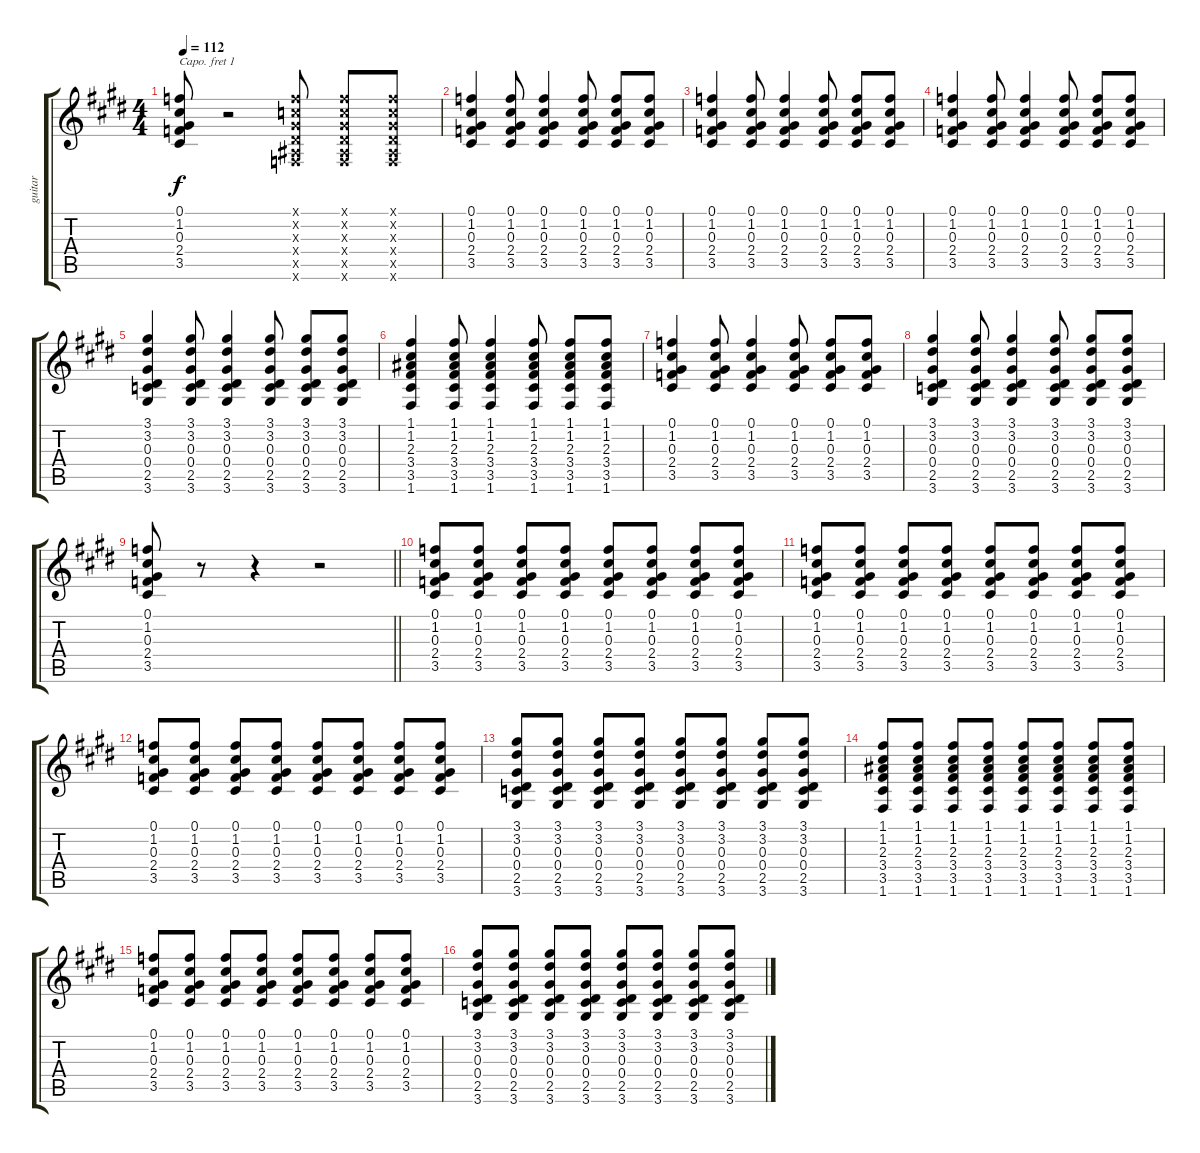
\track ("guitar" "guitar") {instrument acousticguitarsteel}
\staff {score tabs}
\capo 1
\tuning (E4 B3 G3 D3 A2 E2) {hide}
\ts (4 4)
\tempo 112
\clef g2
\ks e
(0.1 1.2 0.3 2.4 3.5).8{dy f} r.2 (0.1{x} 0.2{x} 0.3{x} 0.4{x} 0.5{x} 0.6{x}).8 (0.1{x} 0.2{x} 0.3{x} 0.4{x} 0.5{x} 0.6{x}).8 (0.1{x} 0.2{x} 0.3{x} 0.4{x} 0.5{x} 0.6{x}).8 |
(0.1 1.2 0.3 2.4 3.5).4 (0.1 1.2 0.3 2.4 3.5).8 (0.1 1.2 0.3 2.4 3.5).4 (0.1 1.2 0.3 2.4 3.5).8 (0.1 1.2 0.3 2.4 3.5).8 (0.1 1.2 0.3 2.4 3.5).8 |
(0.1 1.2 0.3 2.4 3.5).4 (0.1 1.2 0.3 2.4 3.5).8 (0.1 1.2 0.3 2.4 3.5).4 (0.1 1.2 0.3 2.4 3.5).8 (0.1 1.2 0.3 2.4 3.5).8 (0.1 1.2 0.3 2.4 3.5).8 |
(0.1 1.2 0.3 2.4 3.5).4 (0.1 1.2 0.3 2.4 3.5).8 (0.1 1.2 0.3 2.4 3.5).4 (0.1 1.2 0.3 2.4 3.5).8 (0.1 1.2 0.3 2.4 3.5).8 (0.1 1.2 0.3 2.4 3.5).8 |
(3.1 3.2 0.3 0.4 2.5 3.6).4 (3.1 3.2 0.3 0.4 2.5 3.6).8 (3.1 3.2 0.3 0.4 2.5 3.6).4 (3.1 3.2 0.3 0.4 2.5 3.6).8 (3.1 3.2 0.3 0.4 2.5 3.6).8 (3.1 3.2 0.3 0.4 2.5 3.6).8 |
(1.1 1.2 2.3 3.4 3.5 1.6).4 (1.1 1.2 2.3 3.4 3.5 1.6).8 (1.1 1.2 2.3 3.4 3.5 1.6).4 (1.1 1.2 2.3 3.4 3.5 1.6).8 (1.1 1.2 2.3 3.4 3.5 1.6).8 (1.1 1.2 2.3 3.4 3.5 1.6).8 |
(0.1 1.2 0.3 2.4 3.5).4 (0.1 1.2 0.3 2.4 3.5).8 (0.1 1.2 0.3 2.4 3.5).4 (0.1 1.2 0.3 2.4 3.5).8 (0.1 1.2 0.3 2.4 3.5).8 (0.1 1.2 0.3 2.4 3.5).8 |
(3.1 3.2 0.3 0.4 2.5 3.6).4 (3.1 3.2 0.3 0.4 2.5 3.6).8 (3.1 3.2 0.3 0.4 2.5 3.6).4 (3.1 3.2 0.3 0.4 2.5 3.6).8 (3.1 3.2 0.3 0.4 2.5 3.6).8 (3.1 3.2 0.3 0.4 2.5 3.6).8 |
\barLineRight lightlight
(0.1 1.2 0.3 2.4 3.5).8 r.8 r.4 r.2 |
(0.1 1.2 0.3 2.4 3.5).8 (0.1 1.2 0.3 2.4 3.5).8 (0.1 1.2 0.3 2.4 3.5).8 (0.1 1.2 0.3 2.4 3.5).8 (0.1 1.2 0.3 2.4 3.5).8 (0.1 1.2 0.3 2.4 3.5).8 (0.1 1.2 0.3 2.4 3.5).8 (0.1 1.2 0.3 2.4 3.5).8 |
(0.1 1.2 0.3 2.4 3.5).8 (0.1 1.2 0.3 2.4 3.5).8 (0.1 1.2 0.3 2.4 3.5).8 (0.1 1.2 0.3 2.4 3.5).8 (0.1 1.2 0.3 2.4 3.5).8 (0.1 1.2 0.3 2.4 3.5).8 (0.1 1.2 0.3 2.4 3.5).8 (0.1 1.2 0.3 2.4 3.5).8 |
(0.1 1.2 0.3 2.4 3.5).8 (0.1 1.2 0.3 2.4 3.5).8 (0.1 1.2 0.3 2.4 3.5).8 (0.1 1.2 0.3 2.4 3.5).8 (0.1 1.2 0.3 2.4 3.5).8 (0.1 1.2 0.3 2.4 3.5).8 (0.1 1.2 0.3 2.4 3.5).8 (0.1 1.2 0.3 2.4 3.5).8 |
(3.1 3.2 0.3 0.4 2.5 3.6).8 (3.1 3.2 0.3 0.4 2.5 3.6).8 (3.1 3.2 0.3 0.4 2.5 3.6).8 (3.1 3.2 0.3 0.4 2.5 3.6).8 (3.1 3.2 0.3 0.4 2.5 3.6).8 (3.1 3.2 0.3 0.4 2.5 3.6).8 (3.1 3.2 0.3 0.4 2.5 3.6).8 (3.1 3.2 0.3 0.4 2.5 3.6).8 |
(1.1 1.2 2.3 3.4 3.5 1.6).8 (1.1 1.2 2.3 3.4 3.5 1.6).8 (1.1 1.2 2.3 3.4 3.5 1.6).8 (1.1 1.2 2.3 3.4 3.5 1.6).8 (1.1 1.2 2.3 3.4 3.5 1.6).8 (1.1 1.2 2.3 3.4 3.5 1.6).8 (1.1 1.2 2.3 3.4 3.5 1.6).8 (1.1 1.2 2.3 3.4 3.5 1.6).8 |
(0.1 1.2 0.3 2.4 3.5).8 (0.1 1.2 0.3 2.4 3.5).8 (0.1 1.2 0.3 2.4 3.5).8 (0.1 1.2 0.3 2.4 3.5).8 (0.1 1.2 0.3 2.4 3.5).8 (0.1 1.2 0.3 2.4 3.5).8 (0.1 1.2 0.3 2.4 3.5).8 (0.1 1.2 0.3 2.4 3.5).8 |
(3.1 3.2 0.3 0.4 2.5 3.6).8 (3.1 3.2 0.3 0.4 2.5 3.6).8 (3.1 3.2 0.3 0.4 2.5 3.6).8 (3.1 3.2 0.3 0.4 2.5 3.6).8 (3.1 3.2 0.3 0.4 2.5 3.6).8 (3.1 3.2 0.3 0.4 2.5 3.6).8 (3.1 3.2 0.3 0.4 2.5 3.6).8 (3.1 3.2 0.3 0.4 2.5 3.6).8
